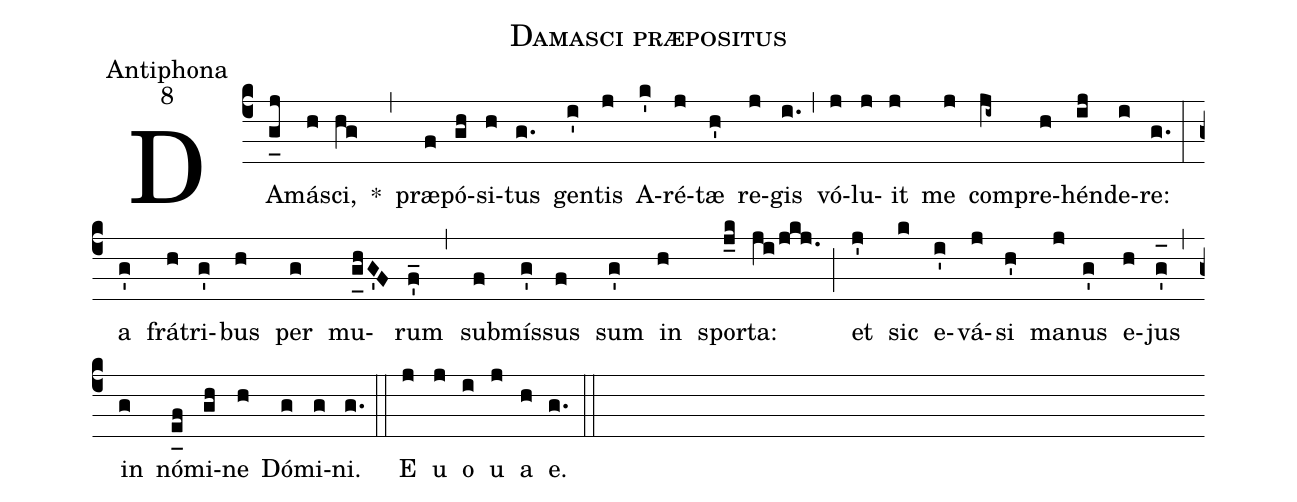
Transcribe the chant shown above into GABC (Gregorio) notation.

name:Damasci præpositus;
office-part:Antiphona;
mode:8;
%%
(c4) DA(g_[uh:l]j)má(h)sci,(hg) *(,) præ(f)pó(gh)si(h)tus(g.) gen(i')tis(j) A(k')ré(j)tæ(h') re(j)gis(i.) (,) vó(j)lu(j)it(j) me(j) com(ji~)pre(h)hén(ij)de(i)re:(g.) (:) a(g') frá(h)tri(g')bus(h) per(g) mu(g_[uh:l]hG'F)rum(f'_) (,) sub(f)mís(g')sus(f) sum(g') in(h) spor(j_k)ta:(ji/jkj.) (;) et(j') sic(k) e(i')vá(j)si(h') ma(j)nus(g') e(h)jus(g'_[oh:h]) (,) in(g) nó(e_[uh:l]f)mi(gh)ne(h) Dó(g)mi(g)ni.(g.) (::) <eu>E(j) u(j) o(i) u(j) a(h) e.</eu>(g.) (::)
